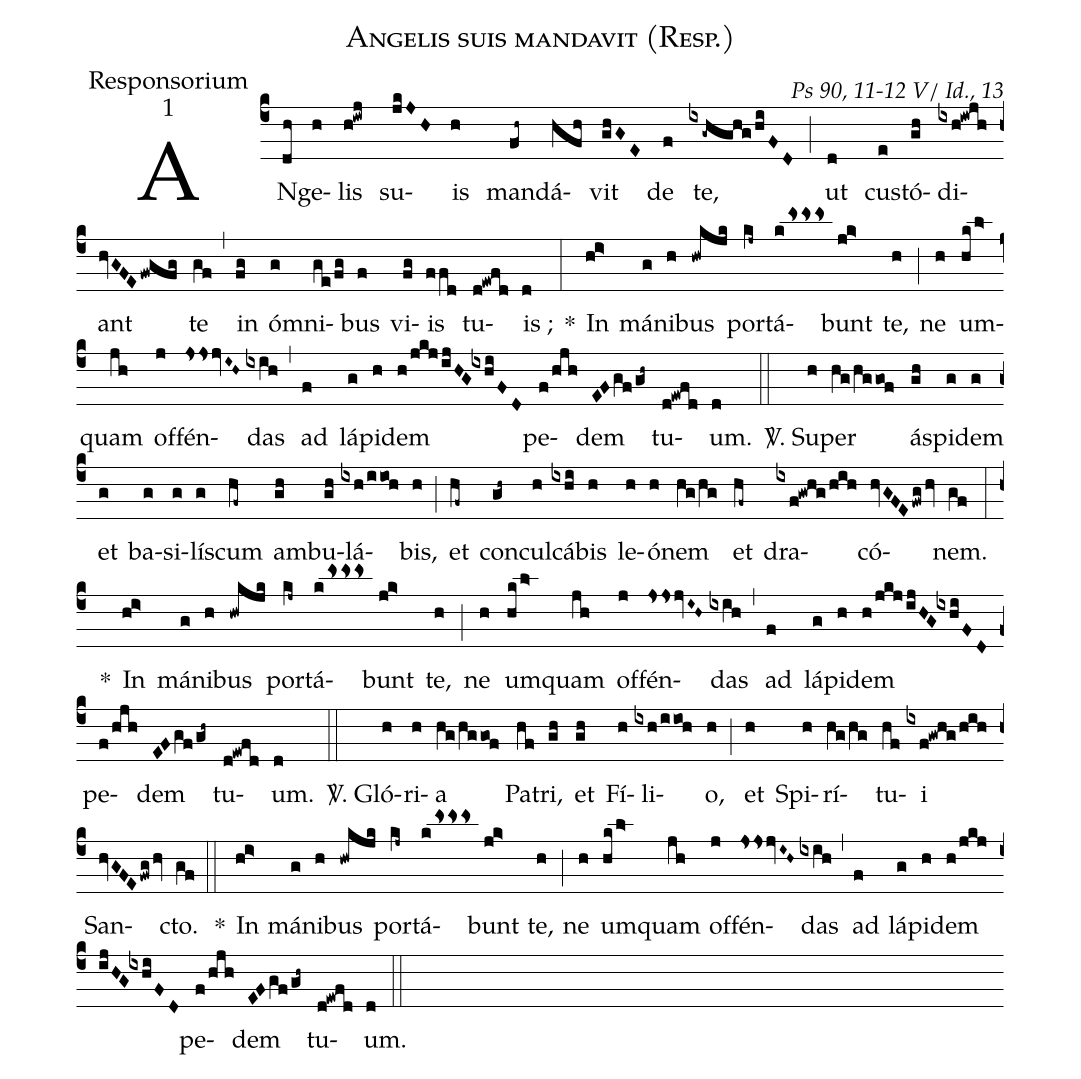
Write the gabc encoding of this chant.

name:Angelis suis mandavit (Resp.);
office-part:Responsorium;
mode:1;
commentary:Ps 90, 11-12 V/ Id., 13;
%%
(c4)AN(dh)ge(h)lis(h!iwj) su(jkJH)is(h) man(fh~)dá(hfh)vit(ghGE) de(f) te,(ix-ghghg/hiFD) (;) ut(d) cus(e)tó(gh)di(ixh!iwjh)ant(hvGFE/fwgfg) te(gf) (,) in(fg) óm(g)ni(ge/fg)bus(f) vi(fg)is(ffd) tu(d!ewfd)is ;(d) *(:) In(hi>) má(g)ni(h)bus(hwkjk) por(kj~)tá(k/msss)bunt(jk>) te,(h) (;) ne(h) um(hk/l>)quam(jh) of(j)fén(jssjvI~H~)das(ixih) (,) ad(f) lá(g)pi(h)dem(h/jkj/ijHG!ixhiFD) pe(f/hjh)dem(EFgf/gh~) tu(d!ewfd)um.(d) (::)

<sp>V/</sp>. Su(h)per(hg/hggof) ás(gh)pi(g)dem(g) et(g) ba(g)si(g)lís(g)cum(hf~) am(gh)bu(gh)lá(ixh/iioh)bis,(h) (;) et(hf~) con(gh~)cul(h)cá(ixhi)bis(h) le(h)ó(h)nem(hg/hg) et(hf~) dra(ixf!gwhg/hih)có(hvGFE/fwg/hv)nem.(gf) (:) *() In(hi>) má(g)ni(h)bus(hwkjk) por(kj~)tá(k/msss)bunt(jk>) te,(h) (;) ne(h) um(hk/l>)quam(jh) of(j)fén(jssjvI~H~)das(ixih) (,) ad(f) lá(g)pi(h)dem(h/jkj/ijHG!ixhiFD) pe(f/hjh)dem(EFgf/gh~) tu(d!ewfd)um.(d) (::)

<sp>V/</sp>. Gló(h)ri(h)a(hg/hggof) Pa(hf)tri,(gh) et(gh) Fí(h)li(ixh/iioh)o,(h) (;) et(h) Spi(h)rí(hg/hg)tu(hf)i(ixf!gwhg/hih) San(hvGFE/fwg/hv)cto.(gf) (::)
*() In(hi>) má(g)ni(h)bus(hwkjk) por(kj~)tá(k/msss)bunt(jk>) te,(h) (;) ne(h) um(hk/l>)quam(jh) of(j)fén(jssjvI~H~)das(ixih) (,) ad(f) lá(g)pi(h)dem(h/jkj/ijHG!ixhiFD) pe(f/hjh)dem(EFgf/gh~) tu(d!ewfd)um.(d) (::)
